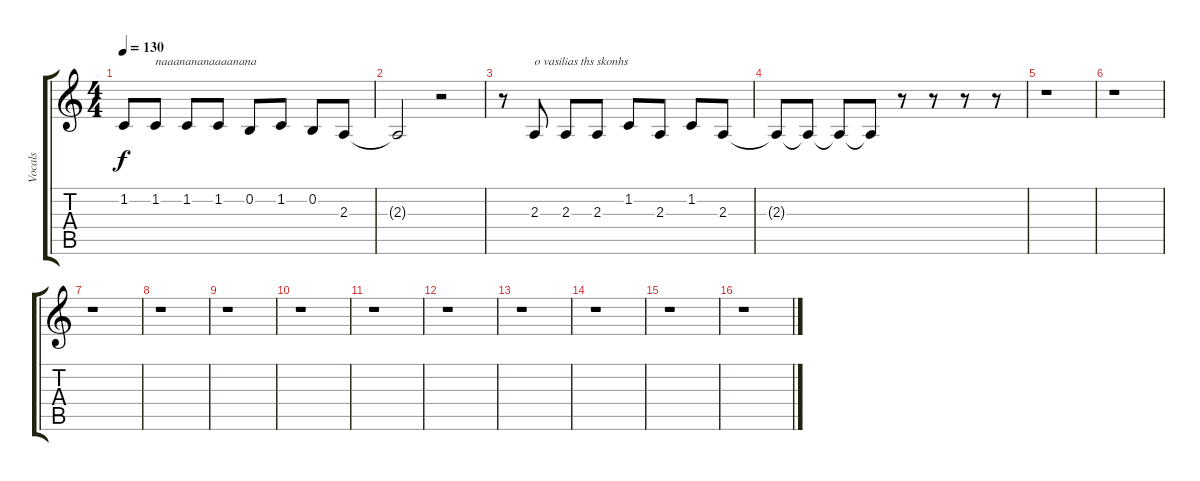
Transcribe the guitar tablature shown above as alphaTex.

\track ("Vocals" "Vocals") {instrument accordion}
\staff {score tabs}
\tuning (E4 B3 G3 D3 A2 E2) {hide}
\ts (4 4)
\tempo 130
\clef g2
\ks c
1.2{t}.8{dy f} 1.2.8{txt "naaanananaaaanana"} 1.2.8 1.2.8 0.2.8 1.2.8 0.2.8 2.3.8 |
2.3{t}.2 r.2 |
r.8 2.3.8{txt "o vasilias ths skonhs"} 2.3.8 2.3.8 1.2.8 2.3.8 1.2.8 2.3.8 |
2.3{t}.8 2.3{t}.8 2.3{t}.8 2.3{t}.8 r.8 r.8 r.8 r.8 |
r.1 |
r.1 |
r.1 |
r.1 |
r.1 |
r.1 |
r.1 |
r.1 |
r.1 |
r.1 |
r.1 |
r.1
